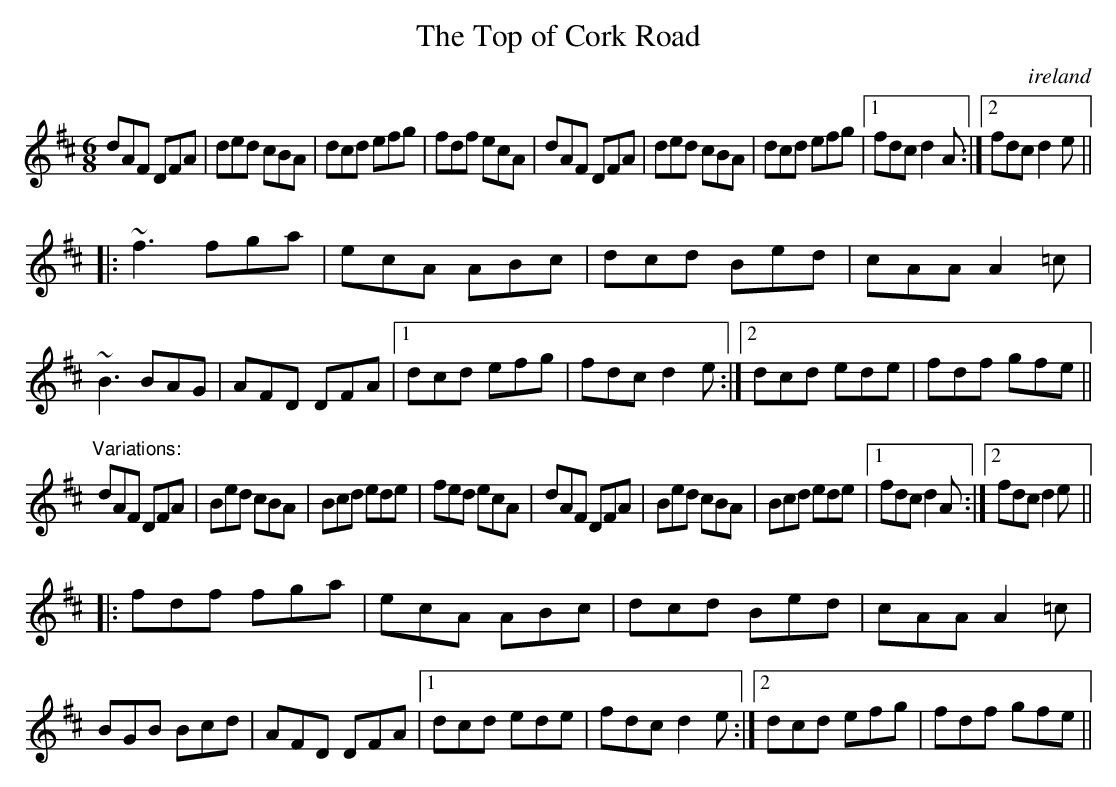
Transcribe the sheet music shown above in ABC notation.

X:1
T:Top of Cork Road, The
O:ireland
M:6/8
K:D
dAF DFA|ded cBA|dcd efg|fdf ecA|dAF DFA|ded cBA|dcd efg|1 fdc d2A:|2 fdc d2e||
|:~f3 fga|ecA ABc|dcd Bed|cAA A2=c|
~B3 BAG|AFD DFA|1 dcd efg|fdc d2e:|2 dcd ede|fdf gfe||
"Variations:"
dAF DFA|Bed cBA|Bcd ede|fed ecA|dAF DFA|Bed cBA|Bcd ede|1 fdc d2A:|2 fdc d2e||
|:fdf fga|ecA ABc|dcd Bed|cAA A2=c|
BGB Bcd|AFD DFA|1 dcd ede|fdc d2e:|2 dcd efg|fdf gfe||
